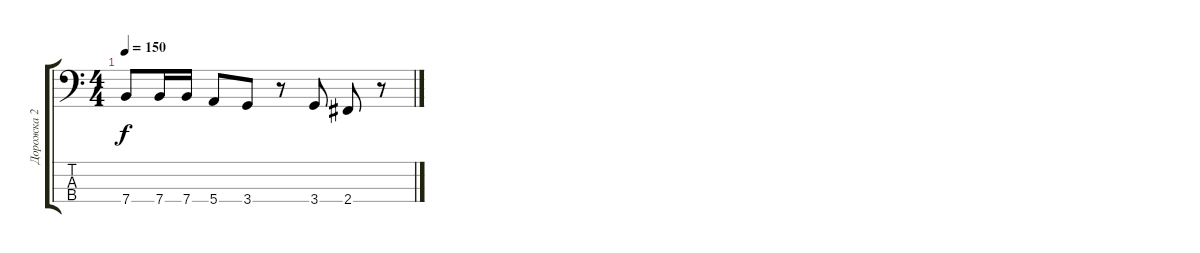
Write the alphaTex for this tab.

\track ("Дорожка 2" "Дорожка 2") {instrument electricbassfinger}
\staff {score tabs}
\tuning (G2 D2 A1 E1) {hide}
\ts (4 4)
\tempo 150
\clef f4
\ks c
7.4.8{dy f} 7.4.16 7.4.16 5.4.8 3.4.8 r.8 3.4.8 2.4.8 r.8
